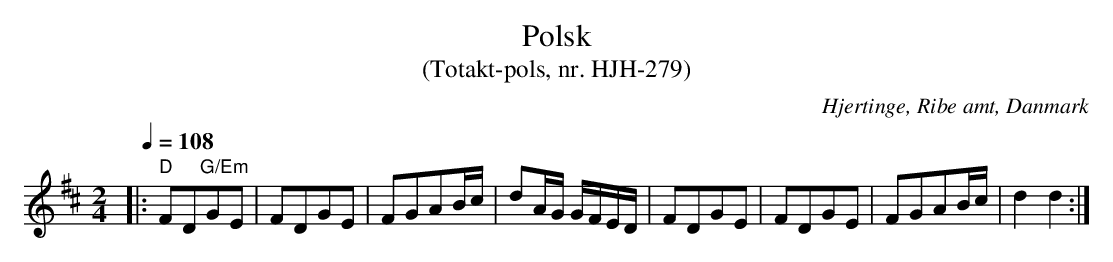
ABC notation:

X:1
T:Polsk
T:(Totakt-pols, nr. HJH-279)
O:Hjertinge, Ribe amt, Danmark
M:2/4
L:1/8
Q:1/4=108
K:D
|: "D"FD"G/Em"GE | FDGE | FGAB/c/ | dA/G/ G/F/E/D/ | FDGE | FDGE | FGAB/c/ | d2 d2 :|
